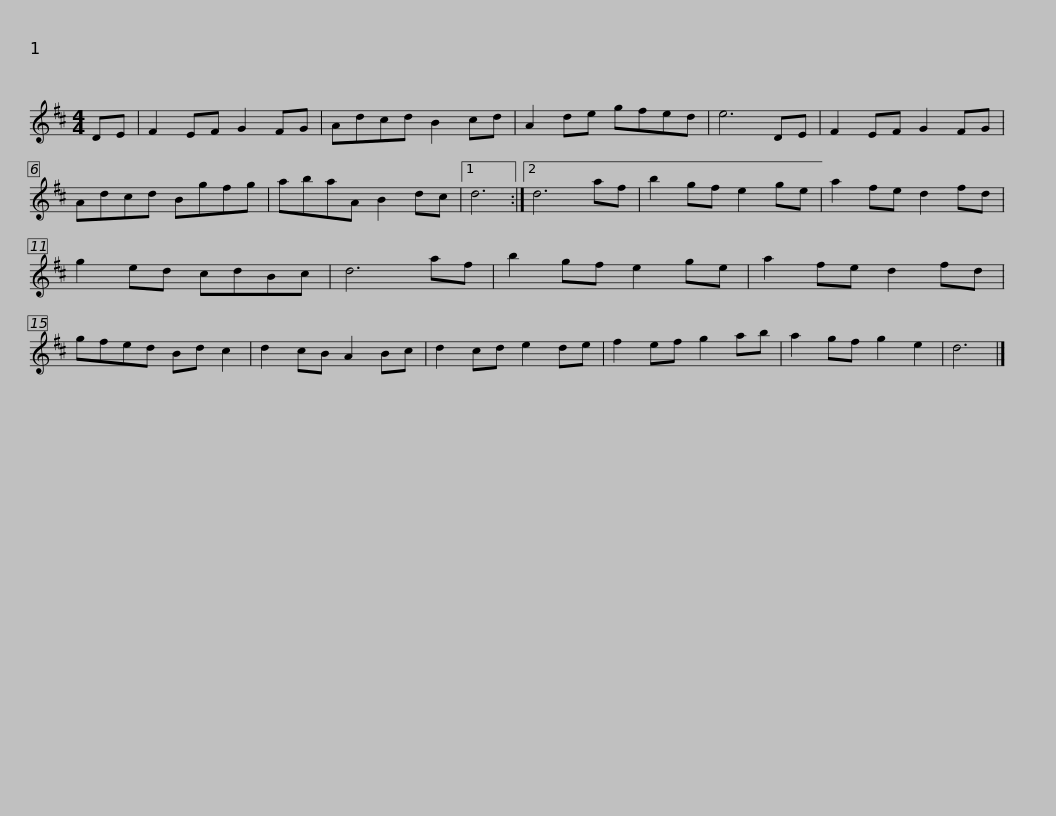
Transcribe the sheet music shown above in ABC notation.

X:1
L:1/8
M:4/4
I:linebreak $
K:D
V:1 treble
V:1
 DE | F2 EF G2 FG | Adcd B2 cd | A2 de gfed | e6 DE | %5
 F2 EF G2 FG | Adcd Bgfg |$ abaA B2 dc |1 d6 :|2 d6 af | %10
 b2 gf e2 ge | a2 fe d2 fd | g2 ed cdBc | d6 af | b2 gf e2 ge |$ %15
 a2 fe d2 fd | gfed Bd c2 | d2 cB A2 Bc | d2 cd e2 de | f2 ef g2 ab | %20
 a2 gf g2 e2 | d6 |] %22
